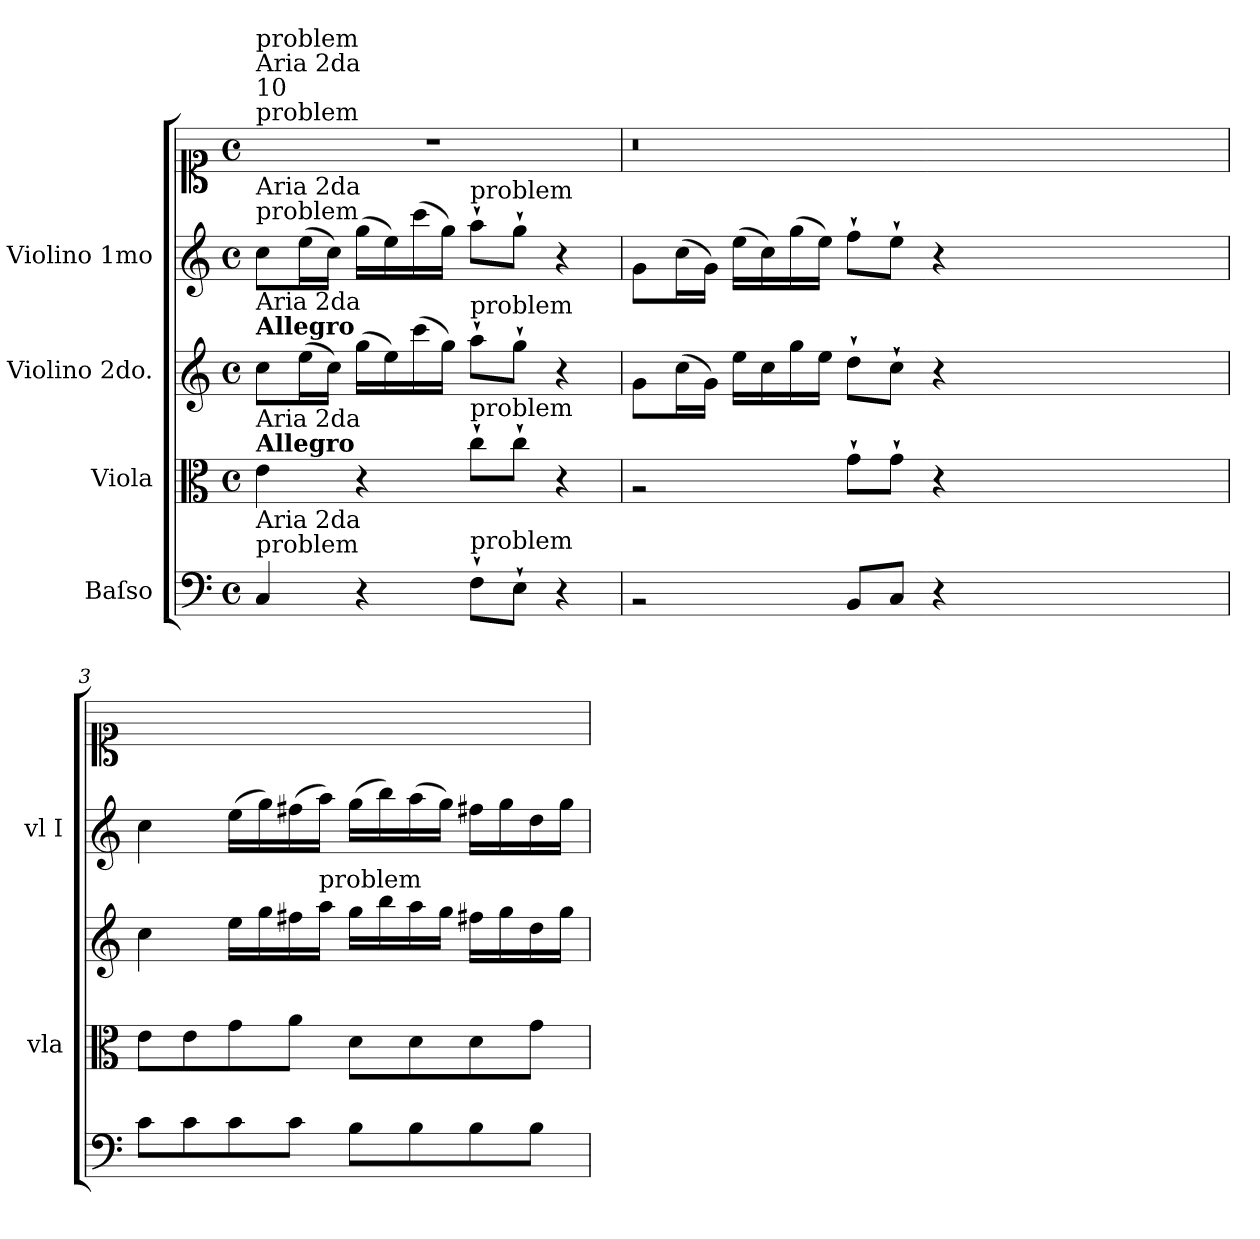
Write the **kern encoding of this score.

**kern	**kern	**kern	**kern	**kern
*part5	*part4	*part3	*part2	*part1
*staff5	*staff4	*staff3	*staff2	*staff1
*I"Baſso	*I"Viola	*I"Violino 2do.	*I"Violino 1mo	*
*	*I'vla	*	*I'vl I	*
*clefF4	*clefC3	*clefG2	*clefG2	*clefC1
*k[]	*k[]	*k[]	*k[]	*k[]
*M4/4	*M4/4	*M4/4	*M4/4	*M4/4
*met(c)	*met(c)	*met(c)	*met(c)	*met(c)
=1	=1	=1	=1	=1
!	!	!	!	!LO:TX:a:t=problem
!	!	!	!	!LO:TX:a:t=10
!	!	!	!	!LO:TX:a:t=Aria 2da
!	!	!	!	!LO:TX:a:t=problem
!	!	!	!LO:TX:a:t=problem	!
!	!	!	!LO:TX:a:t=Aria 2da	!
!	!	!LO:TX:a:B:t=Allegro	!	!
!	!	!LO:TX:a:t=Aria 2da	!	!
!	!LO:TX:a:B:t=Allegro	!	!	!
!	!LO:TX:a:t=Aria 2da	!	!	!
!LO:TX:a:t=problem	!	!	!	!
!LO:TX:a:t=Aria 2da	!	!	!	!
4C/	4e\	8cc\L	8cc\L	1r
.	.	(16ee\L	(16ee\L	.
.	.	16cc\JJ)	16cc\JJ)	.
4r	4r	(16gg\LL	(16gg\LL	.
.	.	16ee\)	16ee\)	.
.	.	(16ccc\	(16ccc\	.
.	.	16gg\JJ)	16gg\JJ)	.
!	!	!	!LO:TX:a:t=problem	!
!	!	!LO:TX:a:t=problem	!	!
!	!LO:TX:a:t=problem	!	!	!
!LO:TX:a:t=problem	!	!	!	!
8F`\L	8cc`\L	8aa`\L	8aa`\L	.
8E`\J	8cc`\J	8gg`\J	8gg`\J	.
4r	4r	4r	4r	.
=2	=2	=2	=2	=2
2rBB	2rA	8g\L	8g\L	0.r
.	.	(16cc\L	(16cc\L	.
.	.	16g\JJ)	16g\JJ)	.
.	.	16ee\LL	(16ee\LL	.
.	.	16cc\	16cc\)	.
.	.	16gg\	(16gg\	.
.	.	16ee\JJ	16ee\JJ)	.
8BB/L	8g`\L	8dd`\L	8ff`\L	.
8C/J	8g`\J	8cc`\J	8ee`\J	.
4r	4r	4r	4r	.
0ryy	0ryy	0ryy	0ryy	.
=3	=3	=3	=3	=3
8c\L	8e\L	4cc\	4cc\	1ryy
8c\	8e\	.	.	.
8c\	8g\	16ee\LL	(16ee\LL	.
.	.	16gg\	16gg\)	.
8c\J	8a\J	16ff#X\	(16ff#X\	.
!	!	!LO:TX:a:t=problem	!	!
.	.	16aa\JJ	16aa\JJ)	.
8B\L	8d\L	16gg\LL	(16gg\LL	.
.	.	16bb\	16bb\)	.
8B\	8d\	16aa\	(16aa\	.
.	.	16gg\JJ	16gg\JJ)	.
8B\	8d\	16ff#X\LL	16ff#X\LL	.
.	.	16gg\	16gg\	.
8B\J	8g\J	16dd\	16dd\	.
.	.	16gg\JJ	16gg\JJ	.
=	=	=	=	=
*-	*-	*-	*-	*-
